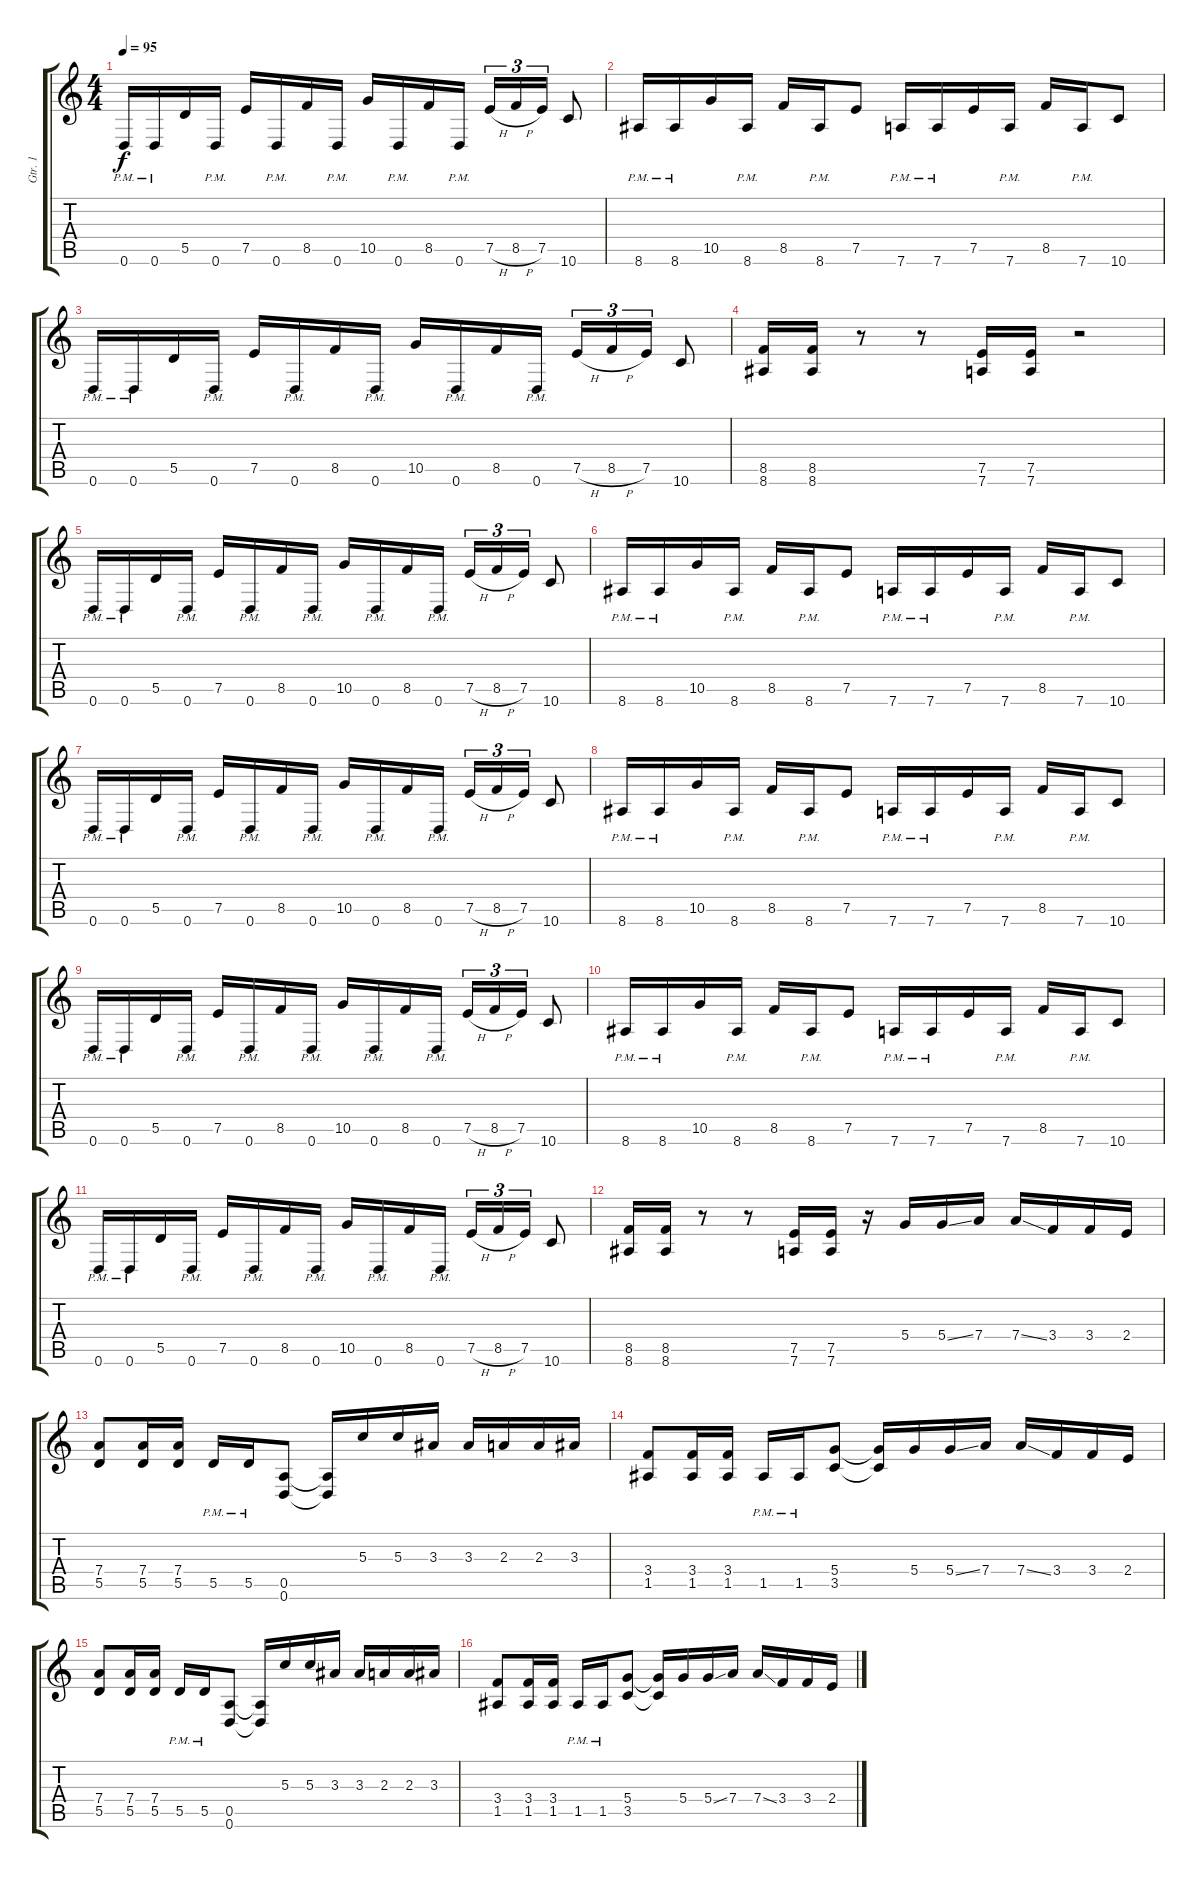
\track ("Gtr. 1" "Gtr. 1") {instrument distortionguitar}
\staff {score tabs}
\tuning (E4 B3 G3 D3 A2 D2) {hide}
\ts (4 4)
\tempo 95
\clef g2
\ks c
0.6{pm}.16{dy f instrument distortionguitar} 0.6{pm}.16 5.5.16 0.6{pm}.16 7.5.16 0.6{pm}.16 8.5.16 0.6{pm}.16 10.5.16 0.6{pm}.16 8.5.16 0.6{pm}.16 7.5{h}.16{tu (3 2)} 8.5{h}.16{tu (3 2)} 7.5.16{tu (3 2)} 10.6.8 |
8.6{pm}.16 8.6{pm}.16 10.5.16 8.6{pm}.16 8.5.16 8.6{pm}.16 7.5.8 7.6{pm}.16 7.6{pm}.16 7.5.16 7.6{pm}.16 8.5.16 7.6{pm}.16 10.6.8 |
0.6{pm}.16 0.6{pm}.16 5.5.16 0.6{pm}.16 7.5.16 0.6{pm}.16 8.5.16 0.6{pm}.16 10.5.16 0.6{pm}.16 8.5.16 0.6{pm}.16 7.5{h}.16{tu (3 2)} 8.5{h}.16{tu (3 2)} 7.5.16{tu (3 2)} 10.6.8 |
(8.5 8.6).16 (8.5 8.6).16 r.8 r.8 (7.5 7.6).16 (7.5 7.6).16 r.2 |
0.6{pm}.16 0.6{pm}.16 5.5.16 0.6{pm}.16 7.5.16 0.6{pm}.16 8.5.16 0.6{pm}.16 10.5.16 0.6{pm}.16 8.5.16 0.6{pm}.16 7.5{h}.16{tu (3 2)} 8.5{h}.16{tu (3 2)} 7.5.16{tu (3 2)} 10.6.8 |
8.6{pm}.16 8.6{pm}.16 10.5.16 8.6{pm}.16 8.5.16 8.6{pm}.16 7.5.8 7.6{pm}.16 7.6{pm}.16 7.5.16 7.6{pm}.16 8.5.16 7.6{pm}.16 10.6.8 |
0.6{pm}.16 0.6{pm}.16 5.5.16 0.6{pm}.16 7.5.16 0.6{pm}.16 8.5.16 0.6{pm}.16 10.5.16 0.6{pm}.16 8.5.16 0.6{pm}.16 7.5{h}.16{tu (3 2)} 8.5{h}.16{tu (3 2)} 7.5.16{tu (3 2)} 10.6.8 |
8.6{pm}.16 8.6{pm}.16 10.5.16 8.6{pm}.16 8.5.16 8.6{pm}.16 7.5.8 7.6{pm}.16 7.6{pm}.16 7.5.16 7.6{pm}.16 8.5.16 7.6{pm}.16 10.6.8 |
0.6{pm}.16 0.6{pm}.16 5.5.16 0.6{pm}.16 7.5.16 0.6{pm}.16 8.5.16 0.6{pm}.16 10.5.16 0.6{pm}.16 8.5.16 0.6{pm}.16 7.5{h}.16{tu (3 2)} 8.5{h}.16{tu (3 2)} 7.5.16{tu (3 2)} 10.6.8 |
8.6{pm}.16 8.6{pm}.16 10.5.16 8.6{pm}.16 8.5.16 8.6{pm}.16 7.5.8 7.6{pm}.16 7.6{pm}.16 7.5.16 7.6{pm}.16 8.5.16 7.6{pm}.16 10.6.8 |
0.6{pm}.16 0.6{pm}.16 5.5.16 0.6{pm}.16 7.5.16 0.6{pm}.16 8.5.16 0.6{pm}.16 10.5.16 0.6{pm}.16 8.5.16 0.6{pm}.16 7.5{h}.16{tu (3 2)} 8.5{h}.16{tu (3 2)} 7.5.16{tu (3 2)} 10.6.8 |
(8.5 8.6).16 (8.5 8.6).16 r.8 r.8 (7.5 7.6).16 (7.5 7.6).16 r.16 5.4.16 5.4{ss}.16 7.4.16 7.4{ss}.16 3.4.16 3.4.16 2.4.16 |
(7.4 5.5).8 (7.4 5.5).16 (7.4 5.5).16 5.5{pm}.16 5.5{pm}.16 (0.5 0.6).8 (0.5{t} 0.6{t}).16 5.3.16 5.3.16 3.3.16 3.3.16 2.3.16 2.3.16 3.3.16 |
(3.4 1.5).8 (3.4 1.5).16 (3.4 1.5).16 1.5{pm}.16 1.5{pm}.16 (5.4 3.5).8 (5.4{t} 3.5{t}).16 5.4.16 5.4{ss}.16 7.4.16 7.4{ss}.16 3.4.16 3.4.16 2.4.16 |
(7.4 5.5).8 (7.4 5.5).16 (7.4 5.5).16 5.5{pm}.16 5.5{pm}.16 (0.5 0.6).8 (0.5{t} 0.6{t}).16 5.3.16 5.3.16 3.3.16 3.3.16 2.3.16 2.3.16 3.3.16 |
(3.4 1.5).8 (3.4 1.5).16 (3.4 1.5).16 1.5{pm}.16 1.5{pm}.16 (5.4 3.5).8 (5.4{t} 3.5{t}).16 5.4.16 5.4{ss}.16 7.4.16 7.4{ss}.16 3.4.16 3.4.16 2.4.16
